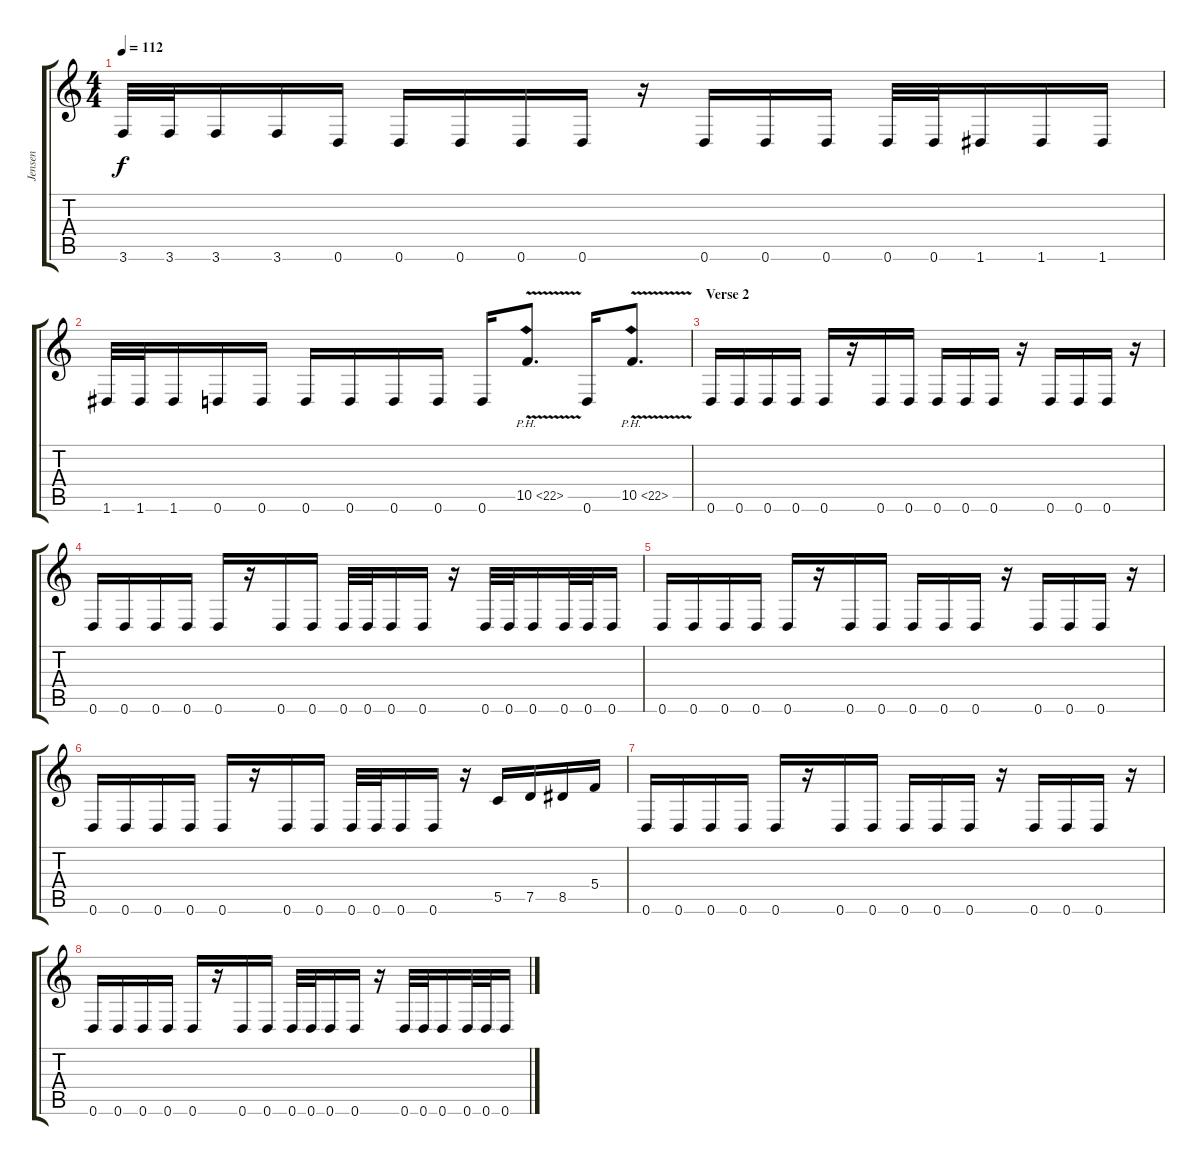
\track ("Jensen" "Jensen") {instrument distortionguitar}
\staff {score tabs}
\tuning (D4 A3 F3 C3 G2 D2) {hide}
\ts (4 4)
\tempo 112
\clef g2
\ks c
3.6.32{dy f} 3.6.32 3.6.16 3.6.16 0.6.16 0.6.16 0.6.16 0.6.16 0.6.16 r.16 0.6.16 0.6.16 0.6.16 0.6.32 0.6.32 1.6.16 1.6.16 1.6.16 |
1.6.32 1.6.32 1.6.16 0.6.16 0.6.16 0.6.16 0.6.16 0.6.16 0.6.16 0.6.16 10.5{ph 12 v}.8{d} 0.6.16 10.5{ph 12 v}.8{d} |
\section ("" "Verse 2")
0.6.16 0.6.16 0.6.16 0.6.16 0.6.16 r.16 0.6.16 0.6.16 0.6.16 0.6.16 0.6.16 r.16 0.6.16 0.6.16 0.6.16 r.16 |
0.6.16 0.6.16 0.6.16 0.6.16 0.6.16 r.16 0.6.16 0.6.16 0.6.32 0.6.32 0.6.16 0.6.16 r.16 0.6.32 0.6.32 0.6.16 0.6.32 0.6.32 0.6.16 |
0.6.16 0.6.16 0.6.16 0.6.16 0.6.16 r.16 0.6.16 0.6.16 0.6.16 0.6.16 0.6.16 r.16 0.6.16 0.6.16 0.6.16 r.16 |
0.6.16 0.6.16 0.6.16 0.6.16 0.6.16 r.16 0.6.16 0.6.16 0.6.32 0.6.32 0.6.16 0.6.16 r.16 5.5.16 7.5.16 8.5.16 5.4.16 |
0.6.16 0.6.16 0.6.16 0.6.16 0.6.16 r.16 0.6.16 0.6.16 0.6.16 0.6.16 0.6.16 r.16 0.6.16 0.6.16 0.6.16 r.16 |
0.6.16 0.6.16 0.6.16 0.6.16 0.6.16 r.16 0.6.16 0.6.16 0.6.32 0.6.32 0.6.16 0.6.16 r.16 0.6.32 0.6.32 0.6.16 0.6.32 0.6.32 0.6.16
